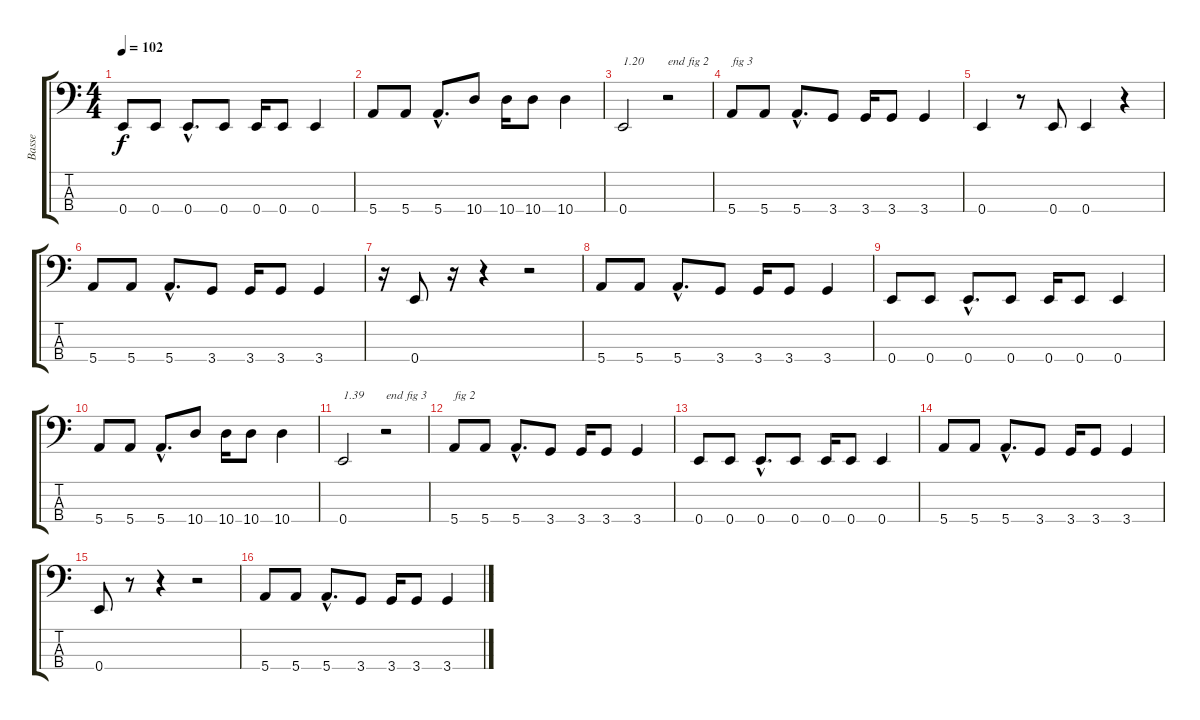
\track ("Basse" "Basse") {instrument electricbasspick}
\staff {score tabs}
\tuning (G2 D2 A1 E1) {hide}
\ts (4 4)
\tempo 102
\clef f4
\ks c
0.4.8{dy f} 0.4.8 0.4{hac}.8{d} 0.4.8 0.4.16 0.4.8 0.4.4 |
5.4.8 5.4.8 5.4{hac}.8{d} 10.4.8 10.4.16 10.4.8 10.4.4 |
0.4.2{txt "1.20"} r.2{txt "end fig 2"} |
5.4.8{txt "fig 3"} 5.4.8 5.4{hac}.8{d} 3.4.8 3.4.16 3.4.8 3.4.4 |
0.4.4 r.8 0.4.8 0.4.4 r.4 |
5.4.8 5.4.8 5.4{hac}.8{d} 3.4.8 3.4.16 3.4.8 3.4.4 |
r.16 0.4.8 r.16 r.4 r.2 |
5.4.8 5.4.8 5.4{hac}.8{d} 3.4.8 3.4.16 3.4.8 3.4.4 |
0.4.8 0.4.8 0.4{hac}.8{d} 0.4.8 0.4.16 0.4.8 0.4.4 |
5.4.8 5.4.8 5.4{hac}.8{d} 10.4.8 10.4.16 10.4.8 10.4.4 |
0.4.2{txt "1.39"} r.2{txt "end fig 3"} |
5.4.8{txt "fig 2"} 5.4.8 5.4{hac}.8{d} 3.4.8 3.4.16 3.4.8 3.4.4 |
0.4.8 0.4.8 0.4{hac}.8{d} 0.4.8 0.4.16 0.4.8 0.4.4 |
5.4.8 5.4.8 5.4{hac}.8{d} 3.4.8 3.4.16 3.4.8 3.4.4 |
0.4.8 r.8 r.4 r.2 |
5.4.8 5.4.8 5.4{hac}.8{d} 3.4.8 3.4.16 3.4.8 3.4.4
